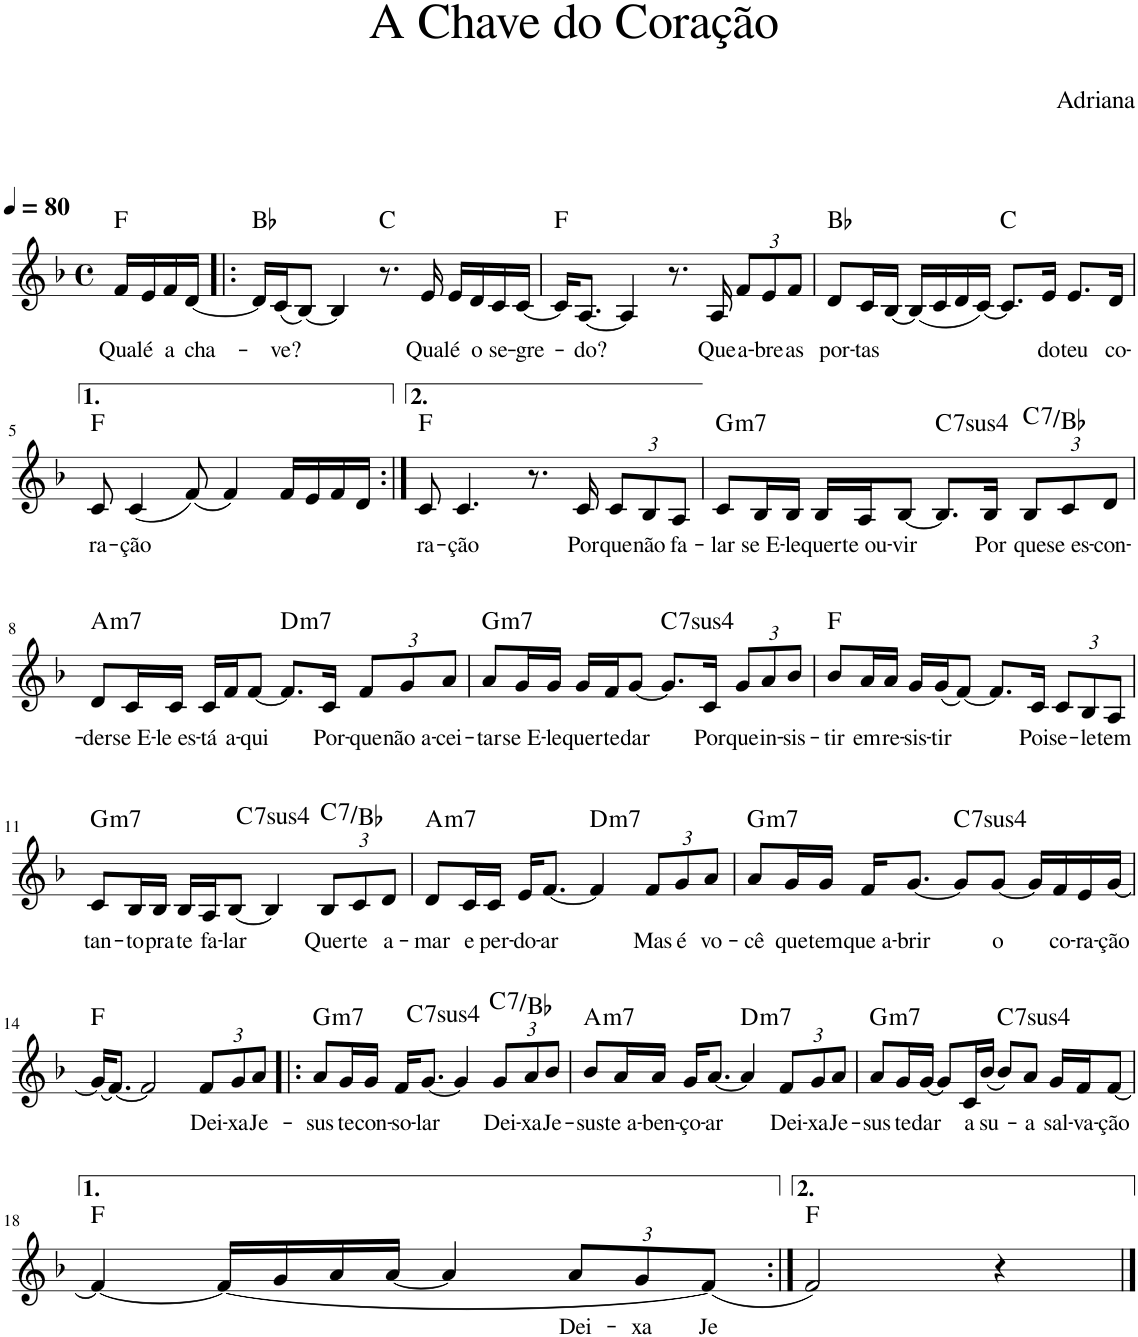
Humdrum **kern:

**kern	**text	**harte
*part1	*part1	*part1
*staff1	*staff1	*
*I"Voz	*	*
*I'Vo.	*	*
*clefG2	*	*
*k[b-]	*	*
*M4/4	*	*
*met(c)	*	*
*MM80	*	*
=1	=1	=1
!	!LO:LY:b	!
16f/LL	Qual	F:maj
!	!LO:LY:b	!
16e/	é	.
!	!LO:LY:b	!
16f/	a	.
!	!LO:LY:b	!
[16d/JJ	cha-	.
=2!|:	=2!|:	=2!|:
16d/LL]	.	Bb:maj
!	!LO:LY:b	!
(16c/J	-ve?	.
[8B-/J)	.	.
4B-/]	.	.
8.r	.	C:maj
!	!LO:LY:b	!
16e/	Qual	.
!	!LO:LY:b	!
16e/LL	é	.
!	!LO:LY:b	!
16d/	o	.
!	!LO:LY:b	!
16c/	se-	.
!	!LO:LY:b	!
[16c/JJ	-gre-	.
=3	=3	=3
16c/KL]	.	F:maj
!	!LO:LY:b	!
[8.A/J	-do?	.
4A/]	.	.
8.r	.	.
!	!LO:LY:b	!
16A/	Que	.
*Xbrackettup	*	*
!	!LO:LY:b	!
12f/L	a-	.
!	!LO:LY:b	!
12e/	-bre	.
!	!LO:LY:b	!
12f/J	as	.
=4	=4	=4
!	!LO:LY:b	!
8d/L	por-	Bb:maj
!	!LO:LY:b	!
16c/L	-tas	.
[16B-/JJ	.	.
(16B-/LL]	.	.
16c/	.	.
16d/	.	.
[16c/JJ)	.	.
8.c/L]	.	C:maj
!	!LO:LY:b	!
16e/Jk	do	.
!	!LO:LY:b	!
8.e/L	teu	.
!	!LO:LY:b	!
16d/Jk	co-	.
!!LO:LB:g=z
=5	=5	=5
!	!LO:LY:b	!
8c/	-ra-	F:maj
!	!LO:LY:b	!
(4c/	-ção	.
(8f/)	.	.
4f/)	.	.
16f/LL	.	.
16e/	.	.
16f/	.	.
16d/JJ	.	.
=6:|!	=6:|!	=6:|!
!	!LO:LY:b	!
8c/	ra-	F:maj
!	!LO:LY:b	!
4.c/	-ção	.
8.r	.	.
!	!LO:LY:b	!
16c/	Por	.
!	!LO:LY:b	!
12c/L	que	.
!	!LO:LY:b	!
12B-/	não	.
!	!LO:LY:b	!
12A/J	fa-	.
=7	=7	=7
!	!LO:LY:b	!LO:H:kt=m7
8c/L	-lar	G:min7
!	!LO:LY:b	!
16B-/L	se E-	.
!	!LO:LY:b	!
16B-/JJ	-le	.
!	!LO:LY:b	!
16B-/LL	quer	.
!	!LO:LY:b	!
16A/J	te ou-	.
!	!LO:LY:b	!
[8B-/J	-vir	.
!	!	!LO:H:kt=74
8.B-/L]	.	C:sus4(7)
!	!LO:LY:b	!
16B-/Jk	Por	.
!	!LO:LY:b	!LO:H:kt=7
12B-/L	que	C:7/b7
!	!LO:LY:b	!
12c/	se es-	.
!	!LO:LY:b	!
12d/J	-con-	.
!!LO:LB:g=z
=8	=8	=8
!	!LO:LY:b	!LO:H:kt=m7
8d/L	-der	A:min7
!	!LO:LY:b	!
16c/L	se E-	.
!	!LO:LY:b	!
16c/JJ	-le es-	.
!	!LO:LY:b	!
16c/LL	-tá	.
!	!LO:LY:b	!
16f/J	a-	.
!	!LO:LY:b	!
[8f/J	-qui	.
!	!	!LO:H:kt=m7
8.f/L]	.	D:min7
!	!LO:LY:b	!
16c/Jk	Por-	.
!	!LO:LY:b	!
12f/L	-que	.
!	!LO:LY:b	!
12g/	não a-	.
!	!LO:LY:b	!
12a/J	-cei-	.
=9	=9	=9
!	!LO:LY:b	!LO:H:kt=m7
8a/L	-tar	G:min7
!	!LO:LY:b	!
16g/L	se E-	.
!	!LO:LY:b	!
16g/JJ	-le	.
!	!LO:LY:b	!
16g/LL	quer	.
!	!LO:LY:b	!
16f/J	te	.
!	!LO:LY:b	!
[8g/J	dar	.
!	!	!LO:H:kt=74
8.g/L]	.	C:sus4(7)
!	!LO:LY:b	!
16c/Jk	Por	.
!	!LO:LY:b	!
12g/L	que	.
!	!LO:LY:b	!
12a/	in-	.
!	!LO:LY:b	!
12b-/J	-sis-	.
=10	=10	=10
!	!LO:LY:b	!
8b-/L	-tir	F:maj
!	!LO:LY:b	!
16a/L	em	.
!	!LO:LY:b	!
16a/JJ	re-	.
!	!LO:LY:b	!
16g/LL	-sis-	.
!	!LO:LY:b	!
(16g/J	-tir	.
[8f/J)	.	.
8.f/L]	.	.
!	!LO:LY:b	!
16c/Jk	Pois	.
!	!LO:LY:b	!
12c/L	e-	.
!	!LO:LY:b	!
12B-/	-le	.
!	!LO:LY:b	!
12A/J	tem	.
!!LO:LB:g=z
=11	=11	=11
!	!LO:LY:b	!LO:H:kt=m7
8c/L	tan-	G:min7
!	!LO:LY:b	!
16B-/L	-to	.
!	!LO:LY:b	!
16B-/JJ	pra	.
!	!LO:LY:b	!
16B-/LL	te	.
!	!LO:LY:b	!
16A/J	fa-	.
!	!LO:LY:b	!
[8B-/J	-lar	.
!	!	!LO:H:kt=74
4B-/]	.	C:sus4(7)
!	!LO:LY:b	!LO:H:kt=7
12B-/L	Quer	C:7/b7
!	!LO:LY:b	!
12c/	te	.
!	!LO:LY:b	!
12d/J	a-	.
=12	=12	=12
!	!LO:LY:b	!LO:H:kt=m7
8d/L	-mar	A:min7
!	!LO:LY:b	!
16c/L	e	.
!	!LO:LY:b	!
16c/JJ	per-	.
!	!LO:LY:b	!
16e/KL	-do-	.
!	!LO:LY:b	!
[8.f/J	-ar	.
!	!	!LO:H:kt=m7
4f/]	.	D:min7
!	!LO:LY:b	!
12f/L	Mas	.
!	!LO:LY:b	!
12g/	é	.
!	!LO:LY:b	!
12a/J	vo-	.
=13	=13	=13
!	!LO:LY:b	!LO:H:kt=m7
8a/L	-cê	G:min7
!	!LO:LY:b	!
16g/L	que	.
!	!LO:LY:b	!
16g/JJ	tem	.
!	!LO:LY:b	!
16f/KL	que a-	.
!	!LO:LY:b	!
[8.g/J	-brir	.
!	!	!LO:H:kt=74
8g/L]	.	C:sus4(7)
!	!LO:LY:b	!
[8g/J	o	.
16g/LL]	.	.
!	!LO:LY:b	!
16f/	co-	.
!	!LO:LY:b	!
16e/	-ra-	.
!	!LO:LY:b	!
[16g/JJ	-ção	.
!!LO:LB:g=z
=14	=14	=14
(16g/KL]	.	F:maj
[8.f/J)	.	.
2f/]	.	.
!	!LO:LY:b	!
12f/L	Dei-	.
!	!LO:LY:b	!
12g/	-xa	.
!	!LO:LY:b	!
12a/J	Je-	.
=15!|:	=15!|:	=15!|:
!	!LO:LY:b	!LO:H:kt=m7
8a/L	-sus	G:min7
!	!LO:LY:b	!
16g/L	te	.
!	!LO:LY:b	!
16g/JJ	con-	.
!	!LO:LY:b	!
16f/KL	-so-	.
!	!LO:LY:b	!
[8.g/J	-lar	.
!	!	!LO:H:kt=74
4g/]	.	C:sus4(7)
!	!LO:LY:b	!LO:H:kt=7
12g/L	Dei-	C:7/b7
!	!LO:LY:b	!
12a/	-xa	.
!	!LO:LY:b	!
12b-/J	Je-	.
=16	=16	=16
!	!LO:LY:b	!LO:H:kt=m7
8b-/L	-sus	A:min7
!	!LO:LY:b	!
16a/L	te a-	.
!	!LO:LY:b	!
16a/JJ	-ben-	.
!	!LO:LY:b	!
16g/KL	-ço-	.
!	!LO:LY:b	!
[8.a/J	-ar	.
!	!	!LO:H:kt=m7
4a/]	.	D:min7
!	!LO:LY:b	!
12f/L	Dei-	.
!	!LO:LY:b	!
12g/	-xa	.
!	!LO:LY:b	!
12a/J	Je-	.
=17	=17	=17
!	!LO:LY:b	!LO:H:kt=m7
8a/L	-sus	G:min7
!	!LO:LY:b	!
16g/L	te	.
!	!LO:LY:b	!
[16g/JJ	dar	.
8g/L]	.	.
!	!LO:LY:b	!
16c/L	a	.
!	!LO:LY:b	!
(16b-/JJ	su-	.
!	!	!LO:H:kt=74
8b-/L)	.	C:sus4(7)
!	!LO:LY:b	!
8a/J	-a	.
!	!LO:LY:b	!
16g/LL	sal-	.
!	!LO:LY:b	!
16f/J	-va-	.
!	!LO:LY:b	!
[8f/J	-ção	.
!!LO:LB:g=z
=18	=18	=18
4f/_	.	F:maj
16f/LL_	.	.
16g/	.	.
16a/	.	.
[16a/JJ	.	.
4a/]	.	.
!	!LO:LY:b	!
12a/L	Dei-	.
!	!LO:LY:b	!
12g/	-xa	.
!	!LO:LY:b	!
(12f/J]	Je	.
=19:|!	=19:|!	=19:|!
2f/)	.	F:maj
4r	.	.
==	==	==
*-	*-	*-
